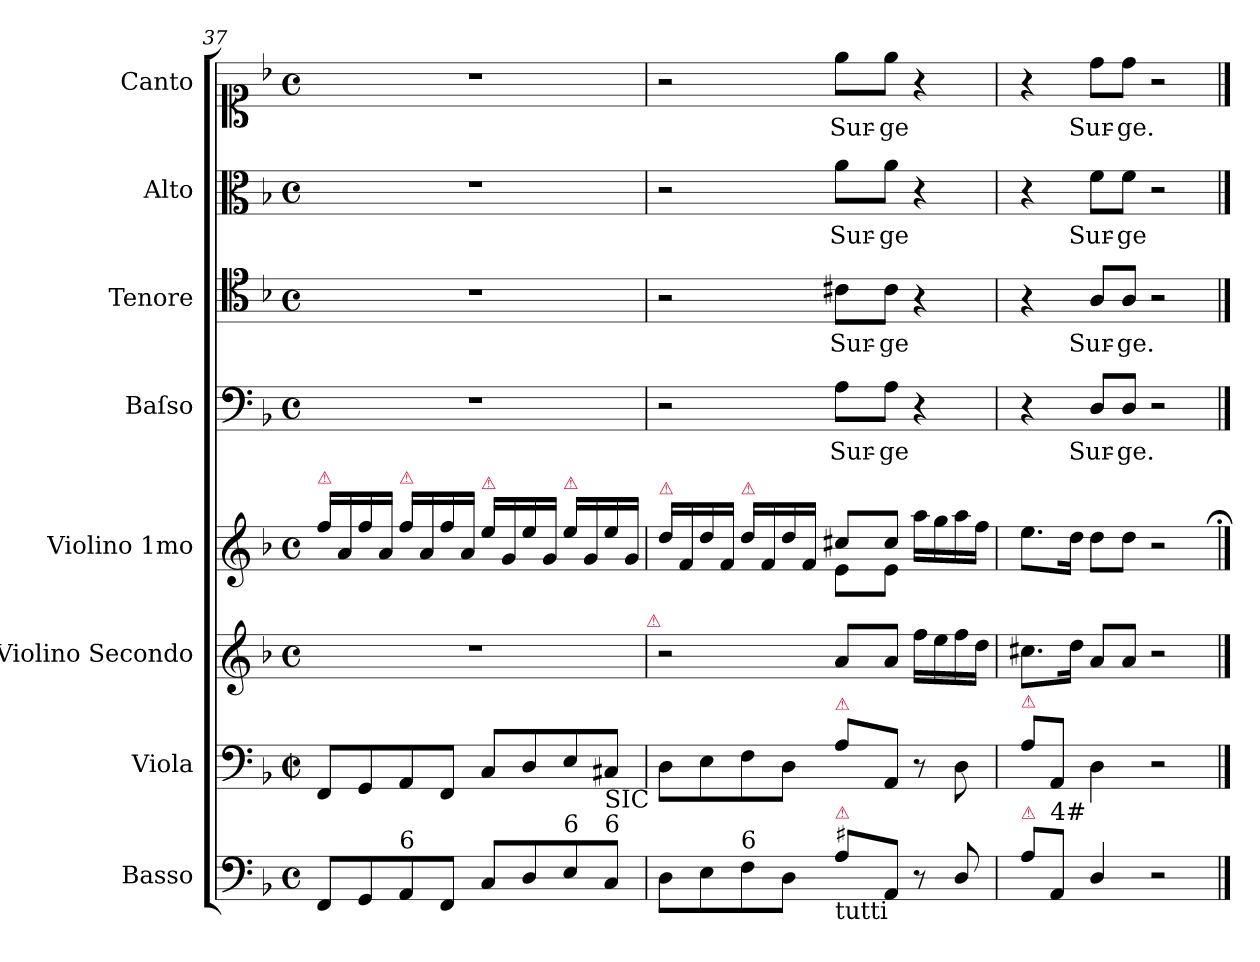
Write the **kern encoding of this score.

**kern	**kern	**kern	**kern	**kern	**text	**kern	**text	**kern	**text	**kern	**text
*part8	*part7	*part6	*part5	*part4	*part4	*part3	*part3	*part2	*part2	*part1	*part1
*staff8	*staff7	*staff6	*staff5	*staff4	*staff4	*staff3	*staff3	*staff2	*staff2	*staff1	*staff1
*I"Basso	*I"Viola	*I"Violino Secondo	*I"Violino 1mo	*I"Baſso	*	*I"Tenore	*	*I"Alto	*	*I"Canto	*
*	*	*I'vl 2	*I'vl 1	*I'B	*	*I'T	*	*I'A	*	*	*
*clefF4	*clefF4	*clefG2	*clefG2	*clefF4	*	*clefC4	*	*clefC3	*	*clefC1	*
*k[b-]	*k[b-]	*k[b-]	*k[b-]	*k[b-]	*	*k[b-]	*	*k[b-]	*	*k[b-]	*
*M4/4	*M4/4	*M4/4	*M4/4	*M4/4	*	*M4/4	*	*M4/4	*	*M4/4	*
*met(c)	*met(c|)	*met(c)	*met(c)	*met(c)	*	*met(c)	*	*met(c)	*	*met(c)	*
=37	=37	=37	=37	=37	=37	=37	=37	=37	=37	=37	=37
!	!	!	!LO:TX:a:color=crimson:t=⚠	!	!	!	!	!	!	!	!
8FF/L	8FF/L	1r	16ff\LL	1r	.	1r	.	1r	.	1r	.
.	.	.	16a/	.	.	.	.	.	.	.	.
8GG/	8GG/	.	16ff\	.	.	.	.	.	.	.	.
.	.	.	16a/JJ	.	.	.	.	.	.	.	.
!	!	!	!LO:TX:a:color=crimson:t=⚠	!	!	!	!	!	!	!	!
!LO:TX:a:t=6	!	!	!	!	!	!	!	!	!	!	!
8AA/	8AA/	.	16ff\LL	.	.	.	.	.	.	.	.
.	.	.	16a/	.	.	.	.	.	.	.	.
8FF/J	8FF/J	.	16ff\	.	.	.	.	.	.	.	.
.	.	.	16a/JJ	.	.	.	.	.	.	.	.
!	!	!	!LO:TX:a:color=crimson:t=⚠	!	!	!	!	!	!	!	!
8C/L	8C/L	.	16ee\LL	.	.	.	.	.	.	.	.
.	.	.	16g/	.	.	.	.	.	.	.	.
8D/	8D/	.	16ee\	.	.	.	.	.	.	.	.
.	.	.	16g/JJ	.	.	.	.	.	.	.	.
!	!	!	!LO:TX:a:color=crimson:t=⚠	!	!	!	!	!	!	!	!
!LO:TX:a:t=6	!	!	!	!	!	!	!	!	!	!	!
8E/	8E/	.	16ee\LL	.	.	.	.	.	.	.	.
.	.	.	16g/	.	.	.	.	.	.	.	.
!LO:TX:a:t=6	!	!	!	!	!	!	!	!	!	!	!
!LO:TX:a:t=SIC	!	!	!	!	!	!	!	!	!	!	!
8C/J	8C#X/J	.	16ee\	.	.	.	.	.	.	.	.
.	.	.	16g/JJ	.	.	.	.	.	.	.	.
!	!	!LO:TX:a:color=crimson:t=⚠	!	!	!	!	!	!	!	!	!
=38	=38	=38	=38	=38	=38	=38	=38	=38	=38	=38	=38
*	*	*	*^	*	*	*	*	*	*	*	*
!	!	!	!LO:TX:a:color=crimson:t=⚠	!	!	!	!	!	!	!	!	!
8D\L	8D\L	2r	16dd\LL	2ryy	2r	.	2r	.	2r	.	2r	.
.	.	.	16f/	.	.	.	.	.	.	.	.	.
8E\	8E\	.	16dd\	.	.	.	.	.	.	.	.	.
.	.	.	16f/JJ	.	.	.	.	.	.	.	.	.
!	!	!	!LO:TX:a:color=crimson:t=⚠	!	!	!	!	!	!	!	!	!
!LO:TX:a:t=6	!	!	!	!	!	!	!	!	!	!	!	!
8F\	8F\	.	16dd\LL	.	.	.	.	.	.	.	.	.
.	.	.	16f/	.	.	.	.	.	.	.	.	.
8D\J	8D\J	.	16dd\	.	.	.	.	.	.	.	.	.
.	.	.	16f/JJ	.	.	.	.	.	.	.	.	.
!	!LO:TX:a:color=crimson:t=⚠	!	!	!	!	!	!	!	!	!	!	!
!LO:TX:a:t=♯	!	!	!	!	!	!	!	!	!	!	!	!
!LO:TX:b:t=tutti	!	!	!	!	!	!	!	!	!	!	!	!
!LO:TX:a:color=crimson:t=⚠	!	!	!	!	!	!	!	!	!	!	!	!
8A\L	8A\L	8a/L	8cc#X/L	8e\L	8A\L	Sur-	8c#X\L	Sur-	8a\L	Sur-	8ee\L	Sur-
8AA/J	8AA/J	8a/J	8cc#/J	8e\J	8A\J	-ge	8c#\J	-ge	8a\J	-ge	8ee\J	-ge
8r	8r	16ff\LL	16aa\LL	4ryy	4r	.	4r	.	4r	.	4r	.
.	.	16ee\	16gg\	.	.	.	.	.	.	.	.	.
8D/	8D\	16ff\	16aa\	.	.	.	.	.	.	.	.	.
.	.	16dd\JJ	16ff\JJ	.	.	.	.	.	.	.	.	.
*	*	*	*v	*v	*	*	*	*	*	*	*	*
=39	=39	=39	=39	=39	=39	=39	=39	=39	=39	=39	=39
!	!LO:TX:a:color=crimson:t=⚠	!	!	!	!	!	!	!	!	!	!
!LO:TX:a:color=crimson:t=⚠	!	!	!	!	!	!	!	!	!	!	!
8A\L	8A\L	8.cc#X\L	8.ee\L	4r	.	4r	.	4r	.	4r	.
!LO:TX:a:t=4#	!	!	!	!	!	!	!	!	!	!	!
8AA/J	8AA/J	.	.	.	.	.	.	.	.	.	.
.	.	16dd\Jk	16dd\Jk	.	.	.	.	.	.	.	.
4D/	4D\	8a/L	8dd\L	8D/L	Sur-	8A/L	Sur-	8f\L	Sur-	8dd\L	Sur-
.	.	8a/J	8dd\J	8D/J	-ge.	8A/J	-ge.	8f\J	-ge	8dd\J	-ge.
2r	2r	2r	2r	2r	.	2r	.	2r	.	2r	.
==	==	==	==;	==	==	==	==	==	==	==	==
*-	*-	*-	*-	*-	*-	*-	*-	*-	*-	*-	*-
